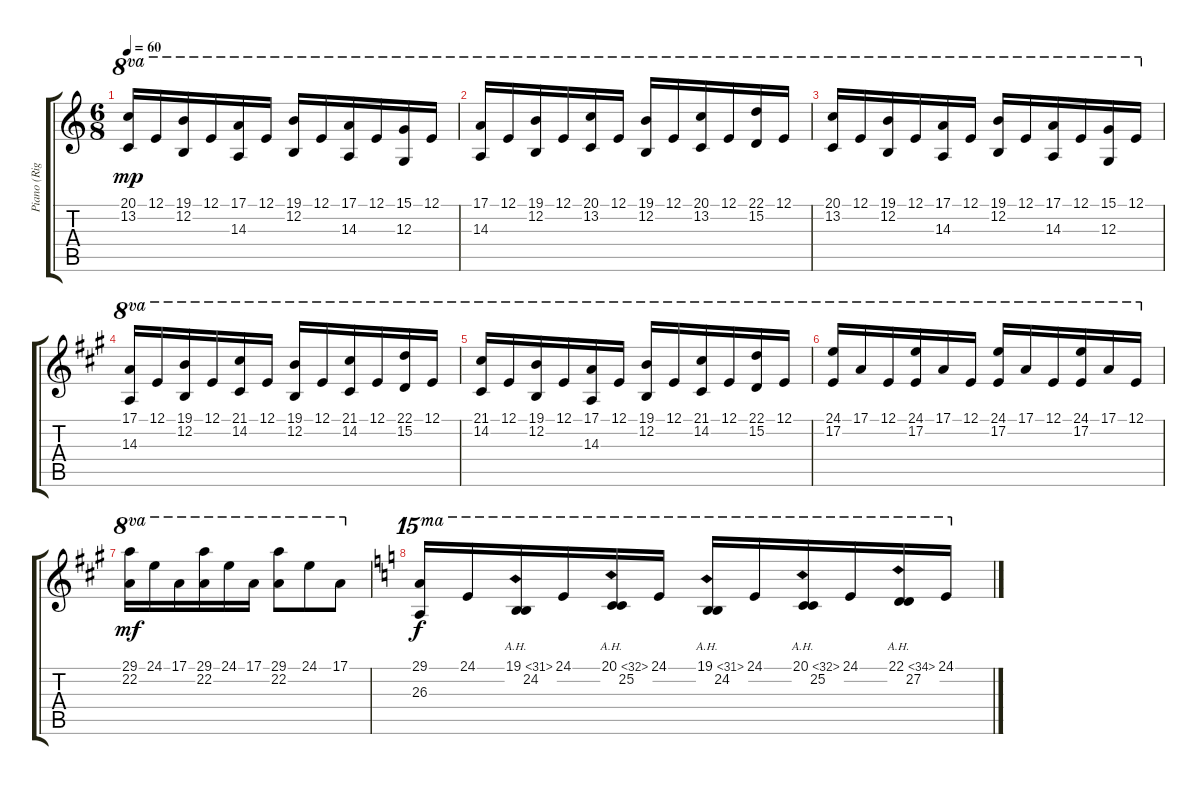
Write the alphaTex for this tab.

\track ("Piano (Right Hand)" "Piano (Rig") {instrument acousticgrandpiano}
\staff {score tabs}
\tuning (E4 B3 G3 D3 A2 E2) {hide}
\ts (6 8)
\tempo 60
\clef g2
\ks c
(20.1 13.2).16{ot 8va dy mp} 12.1.16{ot 8va} (19.1 12.2).16{ot 8va} 12.1.16{ot 8va} (17.1 14.3).16{ot 8va} 12.1.16{ot 8va} (19.1 12.2).16{ot 8va} 12.1.16{ot 8va} (17.1 14.3).16{ot 8va} 12.1.16{ot 8va} (15.1 12.3).16{ot 8va} 12.1.16{ot 8va} |
(17.1 14.3).16{ot 8va} 12.1.16{ot 8va} (19.1 12.2).16{ot 8va} 12.1.16{ot 8va} (20.1 13.2).16{ot 8va} 12.1.16{ot 8va} (19.1 12.2).16{ot 8va} 12.1.16{ot 8va} (20.1 13.2).16{ot 8va} 12.1.16{ot 8va} (22.1 15.2).16{ot 8va} 12.1.16{ot 8va} |
(20.1 13.2).16{ot 8va} 12.1.16{ot 8va} (19.1 12.2).16{ot 8va} 12.1.16{ot 8va} (17.1 14.3).16{ot 8va} 12.1.16{ot 8va} (19.1 12.2).16{ot 8va} 12.1.16{ot 8va} (17.1 14.3).16{ot 8va} 12.1.16{ot 8va} (15.1 12.3).16{ot 8va} 12.1.16{ot 8va} |
\ks a
(17.1 14.3).16{ot 8va} 12.1.16{ot 8va} (19.1 12.2).16{ot 8va} 12.1.16{ot 8va} (21.1 14.2).16{ot 8va} 12.1.16{ot 8va} (19.1 12.2).16{ot 8va} 12.1.16{ot 8va} (21.1 14.2).16{ot 8va} 12.1.16{ot 8va} (22.1 15.2).16{ot 8va} 12.1.16{ot 8va} |
(21.1 14.2).16{ot 8va} 12.1.16{ot 8va} (19.1 12.2).16{ot 8va} 12.1.16{ot 8va} (17.1 14.3).16{ot 8va} 12.1.16{ot 8va} (19.1 12.2).16{ot 8va} 12.1.16{ot 8va} (21.1 14.2).16{ot 8va} 12.1.16{ot 8va} (22.1 15.2).16{ot 8va} 12.1.16{ot 8va} |
(24.1 17.2).16{ot 8va} 17.1.16{ot 8va} 12.1.16{ot 8va} (24.1 17.2).16{ot 8va} 17.1.16{ot 8va} 12.1.16{ot 8va} (24.1 17.2).16{ot 8va} 17.1.16{ot 8va} 12.1.16{ot 8va} (24.1 17.2).16{ot 8va} 17.1.16{ot 8va} 12.1.16{ot 8va} |
(29.1 22.2).16{ot 8va dy mf} 24.1.16{ot 8va} 17.1.16{ot 8va} (29.1 22.2).16{ot 8va} 24.1.16{ot 8va} 17.1.16{ot 8va} (29.1 22.2).8{ot 8va} 24.1.8{ot 8va} 17.1.8{ot 8va} |
\ks c
(29.1 26.3).16{ot 15ma dy f} 24.1.16{ot 15ma} (19.1{ah 12} 24.2).16{ot 15ma} 24.1.16{ot 15ma} (20.1{ah 12} 25.2).16{ot 15ma} 24.1.16{ot 15ma} (19.1{ah 12} 24.2).16{ot 15ma} 24.1.16{ot 15ma} (20.1{ah 12} 25.2).16{ot 15ma} 24.1.16{ot 15ma} (22.1{ah 12} 27.2).16{ot 15ma} 24.1.16{ot 15ma}
